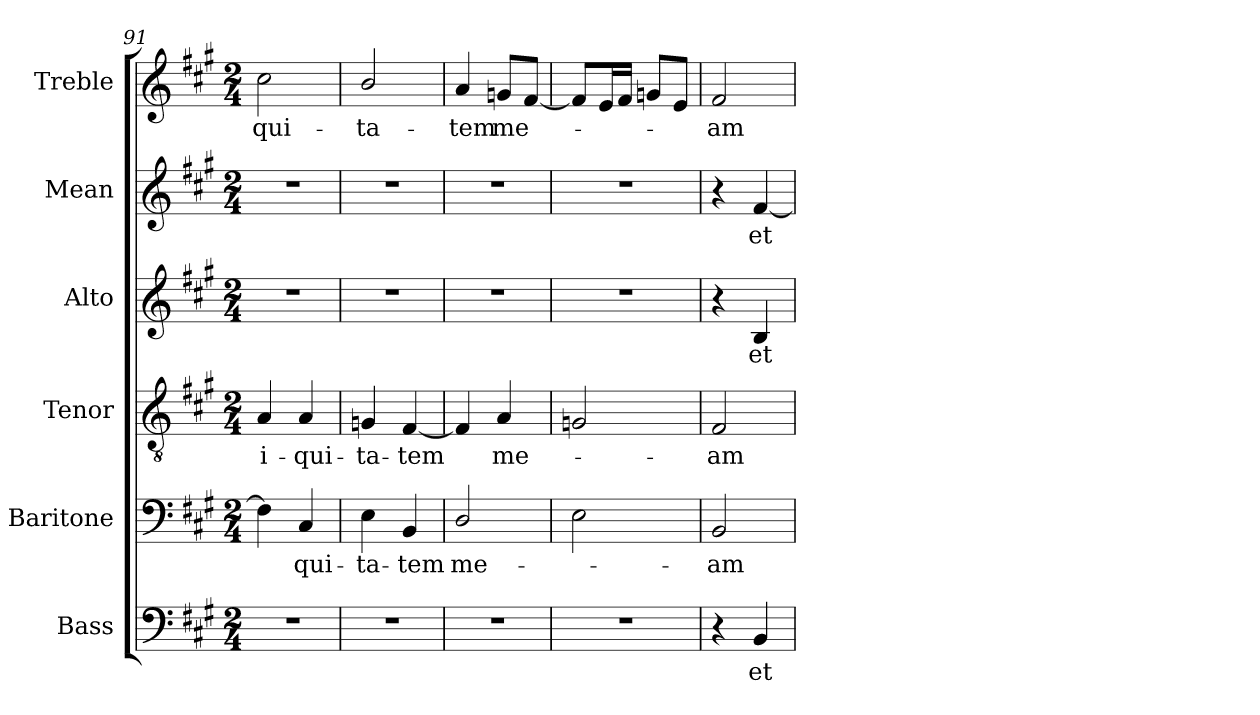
**kern	**text	**kern	**text	**kern	**text	**kern	**text	**kern	**text	**kern	**text
*part6	*part6	*part5	*part5	*part4	*part4	*part3	*part3	*part2	*part2	*part1	*part1
*staff6	*staff6	*staff5	*staff5	*staff4	*staff4	*staff3	*staff3	*staff2	*staff2	*staff1	*staff1
*I"Bass	*	*I"Baritone	*	*I"Tenor	*	*I"Alto	*	*I"Mean	*	*I"Treble	*
*I'B.	*	*I'Bar.	*	*I'T.	*	*I'A.	*	*I'M.	*	*I'Tr.	*
*clefF4	*	*clefF4	*	*clefGv2	*	*clefG2	*	*clefG2	*	*clefG2	*
*	*	*	*	*ITrd7c12	*	*	*	*	*	*	*
*k[f#c#g#]	*	*k[f#c#g#]	*	*k[f#c#g#]	*	*k[f#c#g#]	*	*k[f#c#g#]	*	*k[f#c#g#]	*
*A:	*	*A:	*	*A:	*	*A:	*	*A:	*	*A:	*
*M2/4	*	*M2/4	*	*M2/4	*	*M2/4	*	*M2/4	*	*M2/4	*
=91	=91	=91	=91	=91	=91	=91	=91	=91	=91	=91	=91
!LO:N:vis=1	!	!	!	!	!	!	!	!	!	!	!
!	!	!	!	!	!LO:LY:b:color=#000000	!LO:N:vis=1	!	!LO:N:vis=1	!	!	!
!	!	!	!	!	!	!	!	!	!	!	!LO:LY:b:color=#000000
2r	.	4F#i\]	.	4AAi/	-i-	2r	.	2r	.	2cc#i\	-qui-
!	!	!	!LO:LY:b:color=#000000	!	!	!	!	!	!	!	!
!	!	!	!	!	!LO:LY:b:color=#000000	!	!	!	!	!	!
.	.	4C#i/	-qui-	4AAi/	-qui-	.	.	.	.	.	.
=92	=92	=92	=92	=92	=92	=92	=92	=92	=92	=92	=92
!LO:N:vis=1	!	!	!	!	!	!	!	!	!	!	!
!	!	!	!LO:LY:b:color=#000000	!	!	!	!	!	!	!	!
!	!	!	!	!	!LO:LY:b:color=#000000	!LO:N:vis=1	!	!LO:N:vis=1	!	!	!
!	!	!	!	!	!	!	!	!	!	!	!LO:LY:b:color=#000000
2r	.	4Ei\	-ta-	4GGni/	-ta-	2r	.	2r	.	2bi/	-ta-
!	!	!	!LO:LY:b:color=#000000	!	!	!	!	!	!	!	!
!	!	!	!	!	!LO:LY:b:color=#000000	!	!	!	!	!	!
.	.	4BBi/	-tem	[4FF#i/	-tem	.	.	.	.	.	.
=93	=93	=93	=93	=93	=93	=93	=93	=93	=93	=93	=93
!LO:N:vis=1	!	!	!	!	!	!	!	!	!	!	!
!	!	!	!LO:LY:b:color=#000000	!	!	!LO:N:vis=1	!	!LO:N:vis=1	!	!	!
!	!	!	!	!	!	!	!	!	!	!	!LO:LY:b:color=#000000
2r	.	2Di/	me-	4FF#i/]	.	2r	.	2r	.	4ai/	-tem
!	!	!	!	!	!LO:LY:b:color=#000000	!	!	!	!	!	!
!	!	!	!	!	!	!	!	!	!	!	!LO:LY:b:color=#000000
.	.	.	.	4AAi/	me-	.	.	.	.	8gni/L	me-
.	.	.	.	.	.	.	.	.	.	[8f#i/J	.
=94	=94	=94	=94	=94	=94	=94	=94	=94	=94	=94	=94
!LO:N:vis=1	!	!	!	!	!	!LO:N:vis=1	!	!LO:N:vis=1	!	!	!
2r	.	2Ei\	.	2GGni/	.	2r	.	2r	.	8f#i/L]	.
.	.	.	.	.	.	.	.	.	.	16ei/L	.
.	.	.	.	.	.	.	.	.	.	16f#i/JJ	.
.	.	.	.	.	.	.	.	.	.	8gni/L	.
.	.	.	.	.	.	.	.	.	.	8ei/J	.
=95	=95	=95	=95	=95	=95	=95	=95	=95	=95	=95	=95
!	!	!	!LO:LY:b:color=#000000	!	!	!	!	!	!	!	!
!	!	!	!	!	!LO:LY:b:color=#000000	!	!	!	!	!	!
!	!	!	!	!	!	!	!	!	!	!	!LO:LY:b:color=#000000
4r	.	2BBi/	-am	2FF#i/	-am	4r	.	4r	.	2f#i/	-am
!	!LO:LY:b:color=#000000	!	!	!	!	!	!	!	!	!	!
!	!	!	!	!	!	!	!LO:LY:b:color=#000000	!	!	!	!
!	!	!	!	!	!	!	!	!	!LO:LY:b:color=#000000	!	!
4BBi/	et	.	.	.	.	4Bi/	et	[4f#i/	et	.	.
=	=	=	=	=	=	=	=	=	=	=	=
*-	*-	*-	*-	*-	*-	*-	*-	*-	*-	*-	*-
